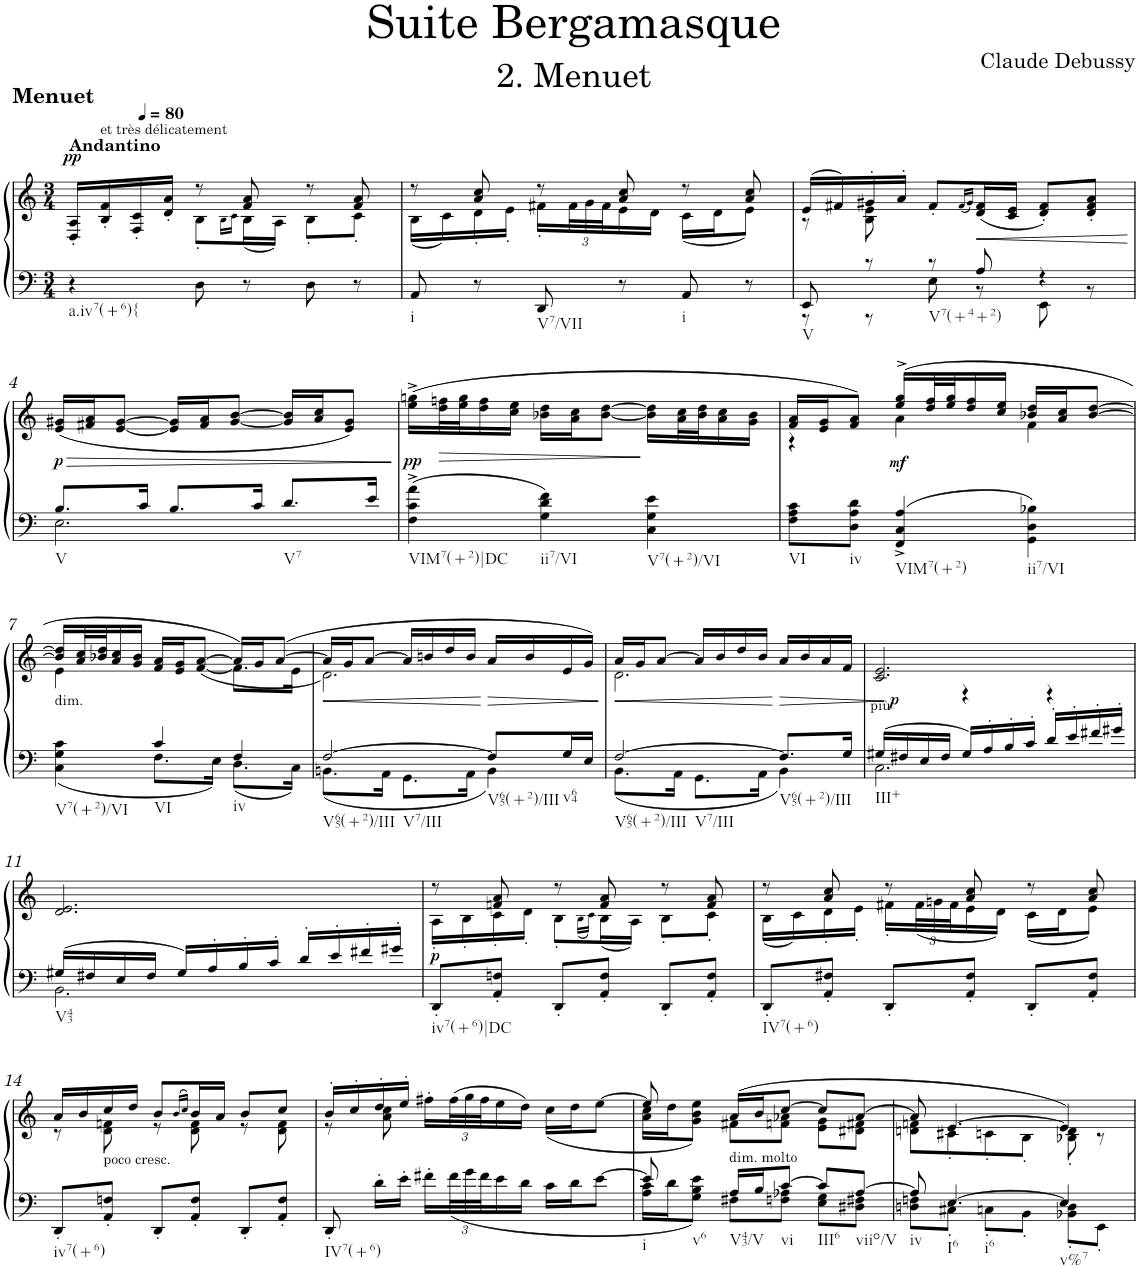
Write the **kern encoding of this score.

**kern	**kern	**dynam
*part1	*part1	*part1
*staff2	*staff1	*staff1/2
*I"Piano	*	*
*I'Pno.	*	*
*clefF4	*clefG2	*
*k[]	*k[]	*
*M3/4	*M3/4	*
*MM80	*MM80	*
=1	=1	=1
*	*^	*
!	!LO:TX:a:B:t=Menuet	!	!
!	!LO:TX:a:B:t=Andantino	!	!
!LO:TX:a:B:t=Menuet	!	!	!
!LO:TX:b:t=a.iv7(+6){	!	!	!
!	!	!	!LO:DY:a
4r	16D/' 16A/'LL	4ryy	pp
!	!LO:TX:a:t=et très délicatement	!	!
.	16B/' 16f/'	.	.
.	16F/' 16c/'	.	.
.	16d/' 16a/'JJ	.	.
8D\	8r	8B'\L	.
.	.	16qB\LL	.
.	.	16qc\JJ	.
8r	8f/ 8a/	(16B\L	.
.	.	16A\JJ)	.
8D\	8r	8B'\L	.
8r	8f/ 8a/	8c'\J	.
=2	=2	=2	=2
!LO:TX:b:t=i	!	!	!
8AA/	8r	(16B\LL	.
.	.	16c\)	.
8r	8a/ 8cc/	16d'\	.
.	.	16e'\JJ	.
!LO:TX:b:t=V7/VII	!	!	!
8DD/	8r	16f#X'\LL	.
*	*	*Xbrackettup	*
.	.	48f#\L	.
.	.	48g\	.
.	.	48f#\J	.
8r	8a/ 8cc/	16e\	.
.	.	16d\JJ	.
!LO:TX:b:t=i	!	!	!
8AA/	8r	(16c\LL	.
.	.	16d\J	.
8r	8a/ 8cc/	8e\J)	.
=3	=3	=3	=3
*^	*	*	*
!LO:TX:b:t=V	!	!	!	!
8EE/	8r	(16e/LL	8r	.
.	.	16f#X/)	.	.
8r	8r	16g#X'/	8B\ 8e\	.
.	.	16a'/JJ	.	.
!LO:TX:b:t=V7(+4+2)	!	!	!	!
8r	8E\	8f#'/L	2ryy	.
.	.	(16qf#/LL	.	.
.	.	16qg#/JJ)	.	.
8A/	8r	(16d/ 16f#/L	.	.
.	.	16c/ 16e/JJ	.	.
4r	8EE\	8d/' 8f#/'L)	.	.
.	8r	8d/' 8f#/' 8a/'J	.	.
*	*	*v	*v	*
!!LO:LB:g=z
=4	=4	=4	=4
!LO:TX:b:t=V	!	!	!
!	!	!	!LO:HP:b
!	!	!	!LO:DY:n=1:b
8.B/L	2.E\	(16e/ 16g#X/LL	> p
.	.	16f#X/ 16a/J	.
.	.	[8e/ [8g#/J	.
16c/Jk	.	.	.
8.B/L	.	16e/] 16g#/]LL	.
.	.	16f#/ 16a/J	.
.	.	[8g#/ [8b/J	.
16c/Jk	.	.	.
!LO:TX:b:t=V7	!	!	!
8.d/L	.	16g#/] 16b/]LL	.
.	.	16a/ 16cc/J	.
.	.	8e/ 8g#/J)	.
16e/Jk	.	.	.
*v	*v	*	*
.	.	]
=5	=5	=5
!LO:TX:b:t=VIM7(+2)|DC	!	!
!	!	!LO:DY:b
4F\^ 4c\^ 4a\^	(16ee\^ 16ggn\^LL	pp
!	!	!LO:HP:b
.	32dd\ 32ffn\L	>
.	32ee\ 32gg\J	.
.	16dd\ 16ff\	.
.	16cc\ 16ee\JJ	.
!LO:TX:b:t=ii7/VI	!	!
4G\ 4d\ 4f\	16b-X\ 16dd\LL	.
.	16a\ 16cc\J	.
.	[8b-\ [8dd\J	.
!LO:TX:b:t=V7(+2)/VI	!	!
4C\ 4G\ 4e\	16b-\] 16dd\]LL	]
.	32a\ 32cc\L	.
.	32b-\ 32dd\J	.
.	16a\ 16cc\	.
.	16g\ 16b-\JJ	.
=6	=6	=6
*	*^	*
!LO:TX:b:t=VI	!	!	!
8F\ 8A\ 8c\L	16f/ 16a/LL	4r	.
.	16e/ 16g/J	.	.
!LO:TX:b:t=iv	!	!	!
8D\ 8A\ 8d\J	8f/ 8a/J)	.	.
!LO:TX:b:t=VIM7(+2)	!	!	!
!	!	!	!LO:DY:b
4FF/^ 4C/^ 4A/^	(16ee/^ 16gg/^LL	4a\	mf
.	32dd/ 32ff/L	.	.
.	32ee/ 32gg/J	.	.
.	16dd/ 16ff/	.	.
.	16cc/ 16ee/JJ	.	.
!LO:TX:b:t=ii7/VI	!	!	!
4GG\ 4D\ 4B-X\	16b-X/ 16dd/LL	4f\	.
.	16a/ 16cc/J	.	.
.	[8b-/ [8dd/J	.	.
!!LO:LB:g=z	!!
=7	=7	=7	=7
*^	*	*	*
!	!	!LO:TX:b:t=dim.	!	!
!LO:TX:b:t=V7(+2)/VI	!	!	!	!
4C\ 4G\ 4c\	4ryy	16b-/] 16dd/]LL	4e\	.
.	.	32a/ 32cc/L	.	.
.	.	32b-X/ 32dd/J	.	.
.	.	16a/ 16cc/	.	.
.	.	16g/ 16b-/JJ	.	.
!LO:TX:b:t=VI	!	!	!	!
4c/	8.F\L	16f/ 16a/LL	4ryy	.
.	.	16e/ 16g/J	.	.
.	.	(<[8f/ [8a/J	.	.
.	16E\Jk	.	.	.
!LO:TX:b:t=iv	!	!	!	!
4F/	8.D\L	16a/LL])	8.f\L]	.
.	.	16g/J	.	.
.	.	([8a/J	.	.
.	16C\Jk	.	16e\Jk	.
=8	=8	=8	=8	=8
!LO:TX:b:t=V65(+2)/III	!	!	!	!
!LO:TX:b:t=V7/III	!	!	!	!
!	!	!	!	!LO:HP:b
[2F/	8.BBn\L	16a/LL]	2.d\)	<
.	.	16g/J	.	.
.	.	[8a/J	.	.
.	16AA\Jk	.	.	.
.	8.GG\L	16a/LL]	.	.
.	.	16bn/	.	.
.	.	16dd/	.	.
.	16AA\Jk	16b/JJ	.	.
!LO:TX:b:t=V65(+2)/III	!	!	!	!
!	!	!	!	!LO:HP:n=1:b
8F/L]	4BB\	16a/LL	.	[ >
.	.	16b/	.	.
!LO:TX:b:t=v64	!	!	!	!
16G/L	.	16e/	.	.
16E/JJ	.	16g/JJ)	.	.
*v	*v	*	*	*
*	*v	*v	*
.	.	]
=9	=9	=9
*^	*	*
!LO:TX:b:t=V65(+2)/III	!	!	!
!LO:TX:b:t=V7/III	!	!	!
!	!	!	!LO:HP:b
*	*	*^	*
[2F/	8.BB\L	16a/LL	2.d\	<
.	.	16g/J	.	.
.	.	[8a/J	.	.
.	16AA\Jk	.	.	.
.	8.GG\L	16a/LL]	.	.
.	.	16b/	.	.
.	.	16dd/	.	.
.	16AA\Jk	16b/JJ	.	.
!LO:TX:b:t=V65(+2)/III	!	!	!	!
!	!	!	!	!LO:HP:n=1:b
8.F/L]	4BB\	16a/LL	.	[ >
.	.	16b/	.	.
.	.	16a/	.	.
16G/Jk	.	16f/JJ	.	.
*v	*v	*	*	*
*	*v	*v	*
.	.	]
=10	=10	=10
*^	*^	*
!	!	!LO:TX:b:t=più	!	!
!LO:TX:b:t=III+	!	!	!	!
!	!	!	!	!LO:DY:b
16G#X/LL	2.C\	2.c/ 2.e/	4ryy	p
16F#X/	.	.	.	.
16E/	.	.	.	.
16F#/JJ	.	.	.	.
16G#/LL	.	.	4r	.
16A'/	.	.	.	.
16B'/	.	.	.	.
16c'/JJ	.	.	.	.
16d'/LL	.	.	4r	.
16e'/	.	.	.	.
16f#X'/	.	.	.	.
16g#X'/JJ	.	.	.	.
*	*	*v	*v	*
!!LO:LB:g=z
=11	=11	=11	=11
!LO:TX:b:t=V43	!	!	!
16G#X/LL	2.BB\	2.d/ 2.e/	.
16F#X/	.	.	.
16E/	.	.	.
16F#/JJ	.	.	.
16G#/LL	.	.	.
16A'/	.	.	.
16B'/	.	.	.
16c'/JJ	.	.	.
16d'/LL	.	.	.
16e'/	.	.	.
16f#X'/	.	.	.
16g#X'/JJ	.	.	.
*v	*v	*	*
=12	=12	=12
*	*^	*
!LO:TX:b:t=iv7(+6)|DC	!	!	!
!	!	!	!LO:DY:b
8DD'/L	8r	16A'\LL	p
.	.	16B'\	.
8AA/' 8Fn/'J	8fn/ 8a/	16c'\	.
.	.	16d'\JJ	.
8DD'/L	8r	8B'\L	.
.	.	(16qB\LL	.
.	.	16qc\JJ)	.
8AA/' 8F/'J	8f/ 8a/	(16B\L	.
.	.	16A\JJ)	.
8DD'/L	8r	8B'\L	.
8AA/' 8F/'J	8f/ 8a/	8c'\J	.
=13	=13	=13	=13
!LO:TX:b:t=IV7(+6)	!	!	!
8DD'/L	8r	(16B\LL	.
.	.	16c\)	.
8AA/' 8F#X/'J	8a/ 8cc/	16d'\	.
.	.	16e'\JJ	.
8DD'/L	8r	16f#X'\LL	.
.	.	(48f#\L	.
.	.	48gn\	.
.	.	48f#\J	.
8AA/' 8F#/'J	8a/ 8cc/	16e\	.
.	.	16d\JJ)	.
8DD'/L	8r	(16c\LL	.
.	.	16d\J	.
8AA/' 8F#/'J	8a/ 8cc/	8e\J)	.
!!LO:LB:g=z	!!
=14	=14	=14	=14
!LO:TX:b:t=iv7(+6)	!	!	!
8DD'/L	16a/LL	8r	.
.	16b/	.	.
!	!LO:TX:b:t=poco cresc.	!	!
8AA/' 8Fn/'J	16cc/	8d\ 8fn\	.
.	16dd/JJ	.	.
8DD'/L	8b/L	8r	.
.	(16qb/LL	.	.
.	16qcc/JJ)	.	.
8AA/' 8F/'J	16b/L	8d\ 8f\	.
.	16a/JJ	.	.
8DD'/L	8b/L	8r	.
8AA/' 8F/'J	8cc/J	8d\ 8f\	.
=15	=15	=15	=15
!LO:TX:b:t=IV7(+6)	!	!	!
8DD'/	16b'/LL	8r	.
.	16cc'/	.	.
16d'\LL	16dd'/	8a\ 8cc\	.
16e'\JJ	16ee'/JJ	.	.
16f#X'\LL	16ff#X'\LL	2ryy	.
*Xbrackettup	*	*	*
48f#\L	(48ff#\L	.	.
48g\	48gg\	.	.
48f#\J	48ff#\J	.	.
16e\	16ee\	.	.
16d\JJ	16dd\JJ)	.	.
16c\LL	(16cc\LL	.	.
16d\J	16dd\J	.	.
[8e\J	[8ee\J	.	.
=16	=16	=16	=16
*^	*	*	*
!LO:TX:b:t=i	!	!	!	!
8e/]	16A\ 16c\LL	8ee/]	16a\ 16cc\LL	.
.	16d\J	.	16dd\J	.
!LO:TX:b:t=v6	!	!	!	!
8ryy	8G\ 8B\ 8e\J	8ryy	8g\ 8b\ 8ee\J)	.
!	!	!LO:TX:b:t=dim. molto	!	!
!LO:TX:b:t=V43/V	!	!	!	!
16A/LL	8F#X\L	(16a/LL	8f#X\L	.
16B/J	.	16b/J	.	.
!LO:TX:b:t=vi	!	!	!	!
[8c/J	8Fn\ 8A-X\J	[8cc/J	8fn\ 8a-X\J	.
!LO:TX:b:t=III6	!	!	!	!
8c/L]	8E\ 8G\L	8cc/L]	8e\ 8g\L	.
!LO:TX:b:t=viio/V	!	!	!	!
[8A-/J	8D#X\ 8F#X\J	[8a-/J	8d#X\ 8f#X\J	.
=17	=17	=17	=17	=17
!LO:TX:b:t=iv	!	!	!	!
8A-/]	8Dn\ 8Fn\L	8a-/]	8dn\ 8fn\L	.
!LO:TX:b:t=I6	!	!	!	!
!LO:TX:b:t=i6	!	!	!	!
[4.E/	8C#X'\J	[4.e/	8c#X'\	.
.	8Cn'\L	.	8cn'\	.
.	8BB'\J	.	8B'\J	.
!LO:TX:b:t=v%7	!	!	!	!
4E/]	8BB-X\' 8D\'L	4e/])	8B-X\' 8d\'	.
.	8EE'\J	.	8r	.
*v	*v	*	*	*
*	*v	*v	*
=	=	=
*-	*-	*-
